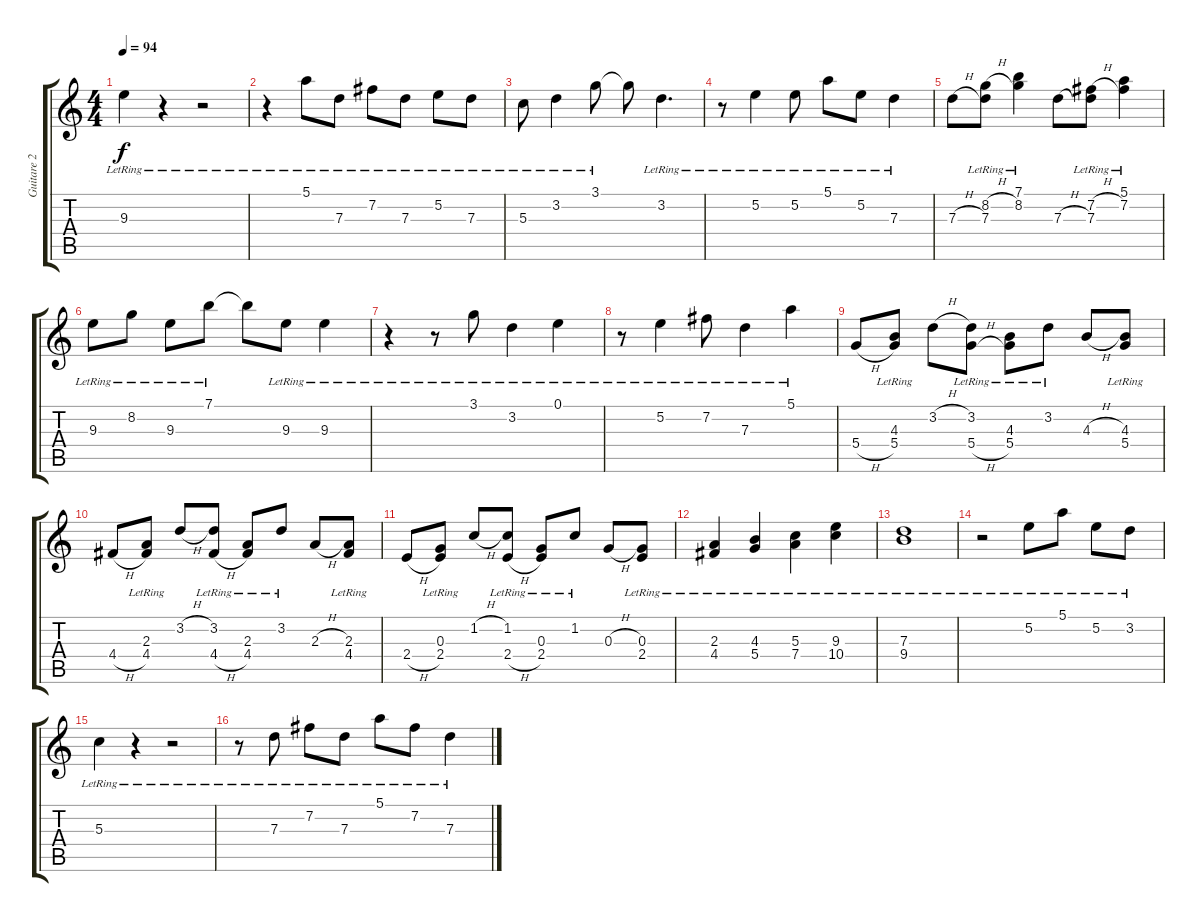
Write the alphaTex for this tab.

\track ("Guitare 2" "Guitare 2") {instrument acousticguitarnylon}
\staff {score tabs}
\tuning (E4 B3 G3 D3 A2 E2) {hide}
\ts (4 4)
\tempo 94
\clef g2
\ks c
9.3{lr}.4{dy f} r.4 r.2 |
r.4 5.1{lr}.8 7.3{lr}.8 7.2{lr}.8 7.3{lr}.8 5.2{lr}.8 7.3{lr}.8 |
5.3{lr}.8 3.2{lr}.4 3.1{lr}.8 3.1{t}.8 3.2{lr}.4{d} |
r.8 5.2{lr}.4 5.2{lr}.8 5.1{lr}.8 5.2{lr}.8 7.3{lr}.4 |
7.3{h}.8 (8.2{h} 7.3{lr}).8 (7.1{lr} 8.2{lr}).4 7.3{h}.8 (7.2{h} 7.3{lr}).8 (5.1{lr} 7.2{lr}).4 |
9.3{lr}.8 8.2{lr}.8 9.3{lr}.8 7.1{lr}.8 7.1{t}.8 9.3{lr}.8 9.3{lr}.4 |
r.4 r.8 3.1{lr}.8 3.2{lr}.4 0.1{lr}.4 |
r.8 5.2{lr}.4 7.2{lr}.8 7.3{lr}.4 5.1{lr}.4 |
5.4{h}.8 (4.3{lr} 5.4{lr}).8 3.2{h}.8 (3.2{lr} 5.4{h}).8 (4.3{lr} 5.4{lr}).8 3.2{lr}.8 4.3{h}.8 (4.3{lr} 5.4{lr}).8 |
4.4{h}.8 (2.3{lr} 4.4{lr}).8 3.2{h}.8 (3.2{lr} 4.4{h}).8 (2.3{lr} 4.4{lr}).8 3.2{lr}.8 2.3{h}.8 (2.3{lr} 4.4{lr}).8 |
2.4{h}.8 (0.3{lr} 2.4{lr}).8 1.2{h}.8 (1.2{lr} 2.4{h}).8 (0.3{lr} 2.4{lr}).8 1.2{lr}.8 0.3{h}.8 (0.3{lr} 2.4{lr}).8 |
(2.3{lr} 4.4{lr}).4 (4.3{lr} 5.4{lr}).4 (5.3{lr} 7.4{lr}).4 (9.3{lr} 10.4{lr}).4 |
(7.3{lr} 9.4{lr}).1 |
r.2 5.2{lr}.8 5.1{lr}.8 5.2{lr}.8 3.2{lr}.8 |
5.3{lr}.4 r.4 r.2 |
r.8 7.3{lr}.8 7.2{lr}.8 7.3{lr}.8 5.1{lr}.8 7.2{lr}.8 7.3{lr}.4
